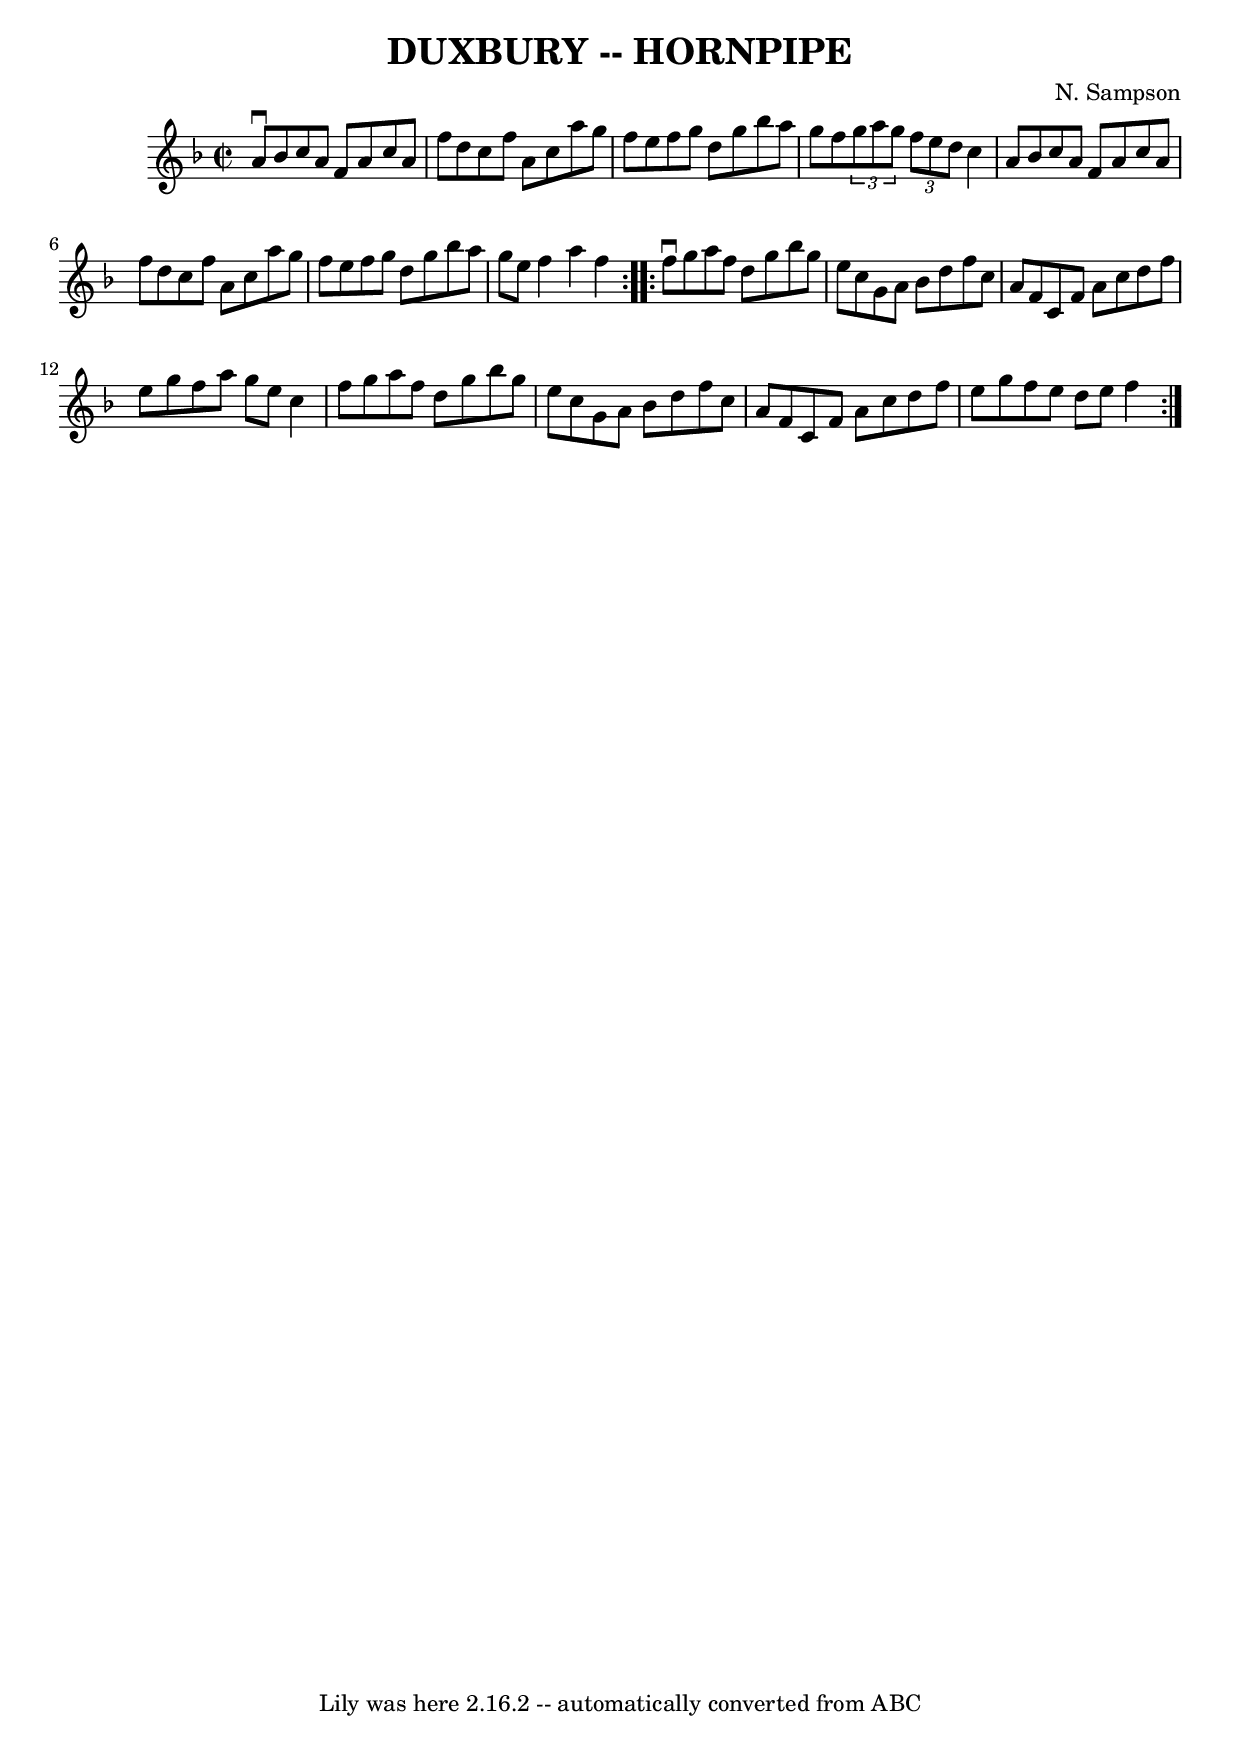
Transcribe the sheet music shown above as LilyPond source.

\version "2.7.40"
\include "Mammoth.ily"
\header {
	book = "Cole's 1000 Fiddle Tunes"
	composer = "N. Sampson"
	crossRefNumber = "1"
	footnotes = ""
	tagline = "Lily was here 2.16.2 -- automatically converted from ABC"
	title = "DUXBURY -- HORNPIPE"
}
voicedefault =  {
\set Score.defaultBarType = "empty"

\repeat volta 2 {
\override Staff.TimeSignature #'style = #'C
 \time 2/2 \key f \major a'8^\downbow bes'8        |
 c''8 a'8  
 f'8 a'8 c''8 a'8 f''8 d''8    |
 c''8 f''8 a'8   
 c''8 a''8 g''8 f''8 e''8    |
 f''8 g''8 d''8    
g''8 bes''8 a''8 g''8 f''8    |
   \times 2/3 { g''8    
a''8 g''8  }   \times 2/3 { f''8 e''8 d''8  } c''4 a'8 bes'8 
       |
 c''8 a'8 f'8 a'8 c''8 a'8 f''8 d''8    
|
 c''8 f''8 a'8 c''8 a''8 g''8 f''8 e''8    
|
 f''8 g''8 d''8 g''8 bes''8 a''8 g''8 e''8    
|
 f''4 a''4 f''4    }     \repeat volta 2 { f''8^\downbow   
g''8        |
 a''8 f''8 d''8 g''8 bes''8 g''8 e''8   
 c''8    |
 g'8 a'8 bes'8 d''8 f''8 c''8 a'8 f'8   
 |
 c'8 f'8 a'8 c''8 d''8 f''8 e''8 g''8    
|
 f''8 a''8 g''8 e''8 c''4 f''8 g''8        |
 
 a''8 f''8 d''8 g''8 bes''8 g''8 e''8 c''8    |
   
g'8 a'8 bes'8 d''8 f''8 c''8 a'8 f'8    |
 c'8    
f'8 a'8 c''8 d''8 f''8 e''8 g''8    |
 f''8 e''8   
 d''8 e''8 f''4    }   
}

\score{
    <<

	\context Staff="default"
	{
	    \voicedefault 
	}

    >>
	\layout {
	}
	\midi {}
}
